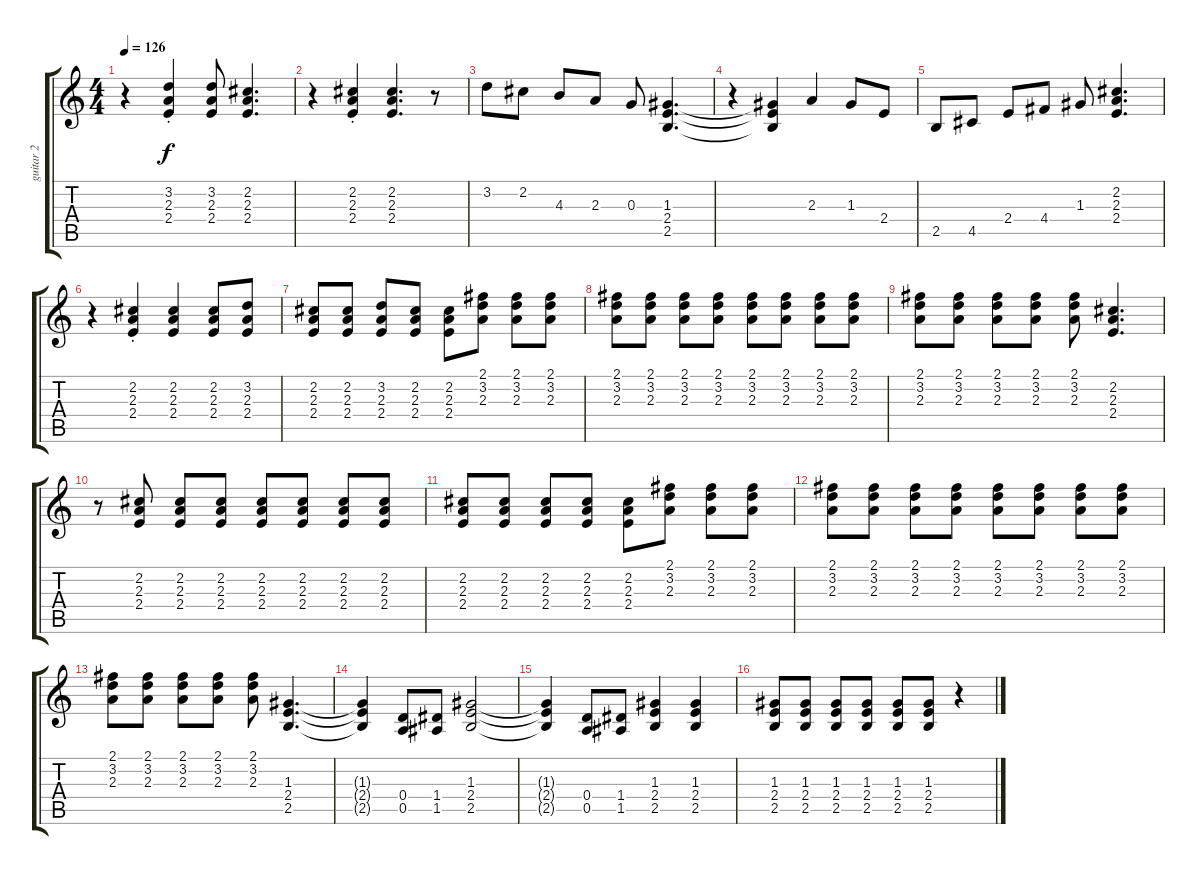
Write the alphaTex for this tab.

\track ("guitar 2" "guitar 2") {instrument overdrivenguitar}
\staff {score tabs}
\tuning (E4 B3 G3 D3 A2 E2) {hide}
\ts (4 4)
\tempo 126
\clef g2
\ks c
r.4{dy f} (3.2{st} 2.3{st} 2.4{st}).4 (3.2 2.3 2.4).8 (2.2 2.3 2.4).4{d} |
r.4 (2.2{st} 2.3{st} 2.4{st}).4 (2.2 2.3 2.4).4{d} r.8 |
3.2.8 2.2.8 4.3.8 2.3.8 0.3.8 (1.3 2.4 2.5).4{d} |
r.4 (1.3{t} 2.4{t} 2.5{t}).4 2.3.4 1.3.8 2.4.8 |
2.5.8 4.5.8 2.4.8 4.4.8 1.3.8 (2.2 2.3 2.4).4{d} |
r.4 (2.2{st} 2.3{st} 2.4{st}).4 (2.2 2.3 2.4).4 (2.2 2.3 2.4).8 (3.2 2.3 2.4).8 |
(2.2 2.3 2.4).8 (2.2 2.3 2.4).8 (3.2 2.3 2.4).8 (2.2 2.3 2.4).8 (2.2 2.3 2.4).8 (2.1 3.2 2.3).8 (2.1 3.2 2.3).8 (2.1 3.2 2.3).8 |
(2.1 3.2 2.3).8 (2.1 3.2 2.3).8 (2.1 3.2 2.3).8 (2.1 3.2 2.3).8 (2.1 3.2 2.3).8 (2.1 3.2 2.3).8 (2.1 3.2 2.3).8 (2.1 3.2 2.3).8 |
(2.1 3.2 2.3).8 (2.1 3.2 2.3).8 (2.1 3.2 2.3).8 (2.1 3.2 2.3).8 (2.1 3.2 2.3).8 (2.2 2.3 2.4).4{d} |
r.8 (2.2 2.3 2.4).8 (2.2 2.3 2.4).8 (2.2 2.3 2.4).8 (2.2 2.3 2.4).8 (2.2 2.3 2.4).8 (2.2 2.3 2.4).8 (2.2 2.3 2.4).8 |
(2.2 2.3 2.4).8 (2.2 2.3 2.4).8 (2.2 2.3 2.4).8 (2.2 2.3 2.4).8 (2.2 2.3 2.4).8 (2.1 3.2 2.3).8 (2.1 3.2 2.3).8 (2.1 3.2 2.3).8 |
(2.1 3.2 2.3).8 (2.1 3.2 2.3).8 (2.1 3.2 2.3).8 (2.1 3.2 2.3).8 (2.1 3.2 2.3).8 (2.1 3.2 2.3).8 (2.1 3.2 2.3).8 (2.1 3.2 2.3).8 |
(2.1 3.2 2.3).8 (2.1 3.2 2.3).8 (2.1 3.2 2.3).8 (2.1 3.2 2.3).8 (2.1 3.2 2.3).8 (1.3 2.4 2.5).4{d} |
(1.3{t} 2.4{t} 2.5{t}).4 (0.4 0.5).8 (1.4 1.5).8 (1.3 2.4 2.5).2 |
(1.3{t} 2.4{t} 2.5{t}).4 (0.4 0.5).8 (1.4 1.5).8 (1.3 2.4 2.5).4 (1.3 2.4 2.5).4 |
(1.3 2.4 2.5).8 (1.3 2.4 2.5).8 (1.3 2.4 2.5).8 (1.3 2.4 2.5).8 (1.3 2.4 2.5).8 (1.3 2.4 2.5).8 r.4
